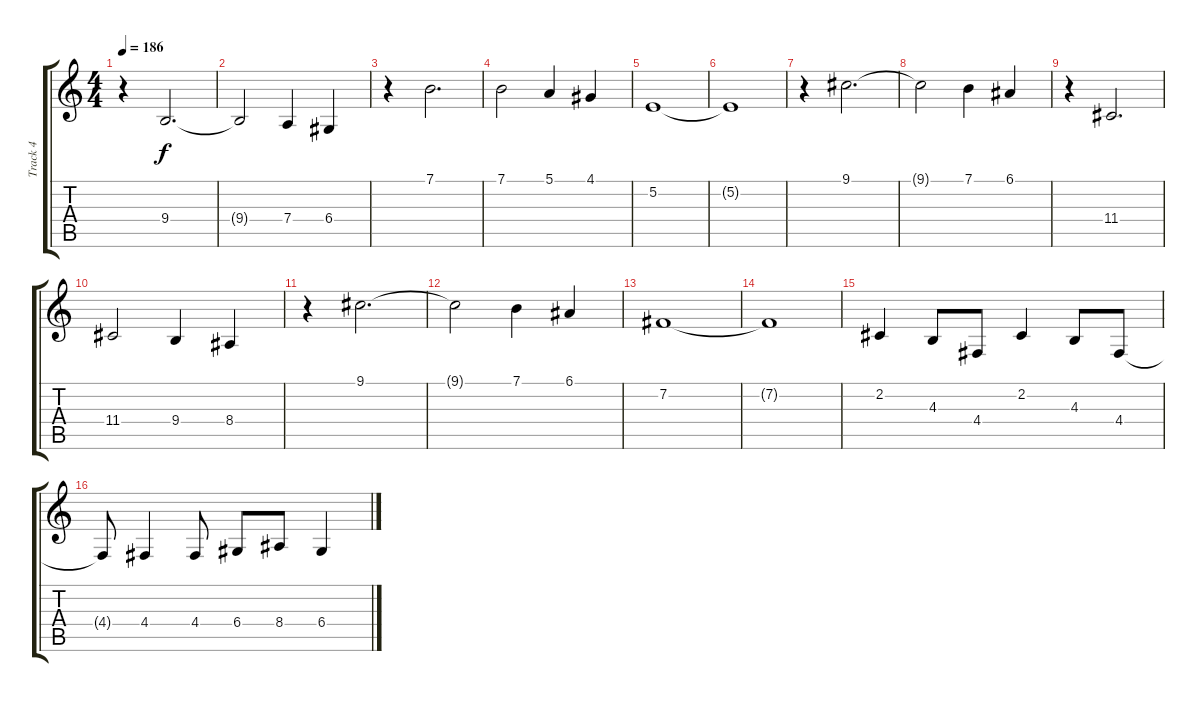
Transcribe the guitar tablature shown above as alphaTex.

\track ("Track 4" "Track 4") {instrument trombone}
\staff {score tabs}
\tuning (E4 B3 G3 D3 A2 E2) {hide}
\ts (4 4)
\tempo 186
\clef g2
\ks c
r.4{dy f} 9.4.2{d} |
9.4{t}.2 7.4.4 6.4.4 |
r.4 7.1.2{d} |
7.1.2 5.1.4 4.1.4 |
5.2.1 |
5.2{t}.1 |
r.4 9.1.2{d} |
9.1{t}.2 7.1.4 6.1.4 |
r.4 11.4.2{d} |
11.4.2 9.4.4 8.4.4 |
r.4 9.1.2{d} |
9.1{t}.2 7.1.4 6.1.4 |
7.2.1 |
7.2{t}.1 |
2.2.4 4.3.8 4.4.8 2.2.4 4.3.8 4.4.8 |
4.4{t}.8 4.4.4 4.4.8 6.4.8 8.4.8 6.4.4
